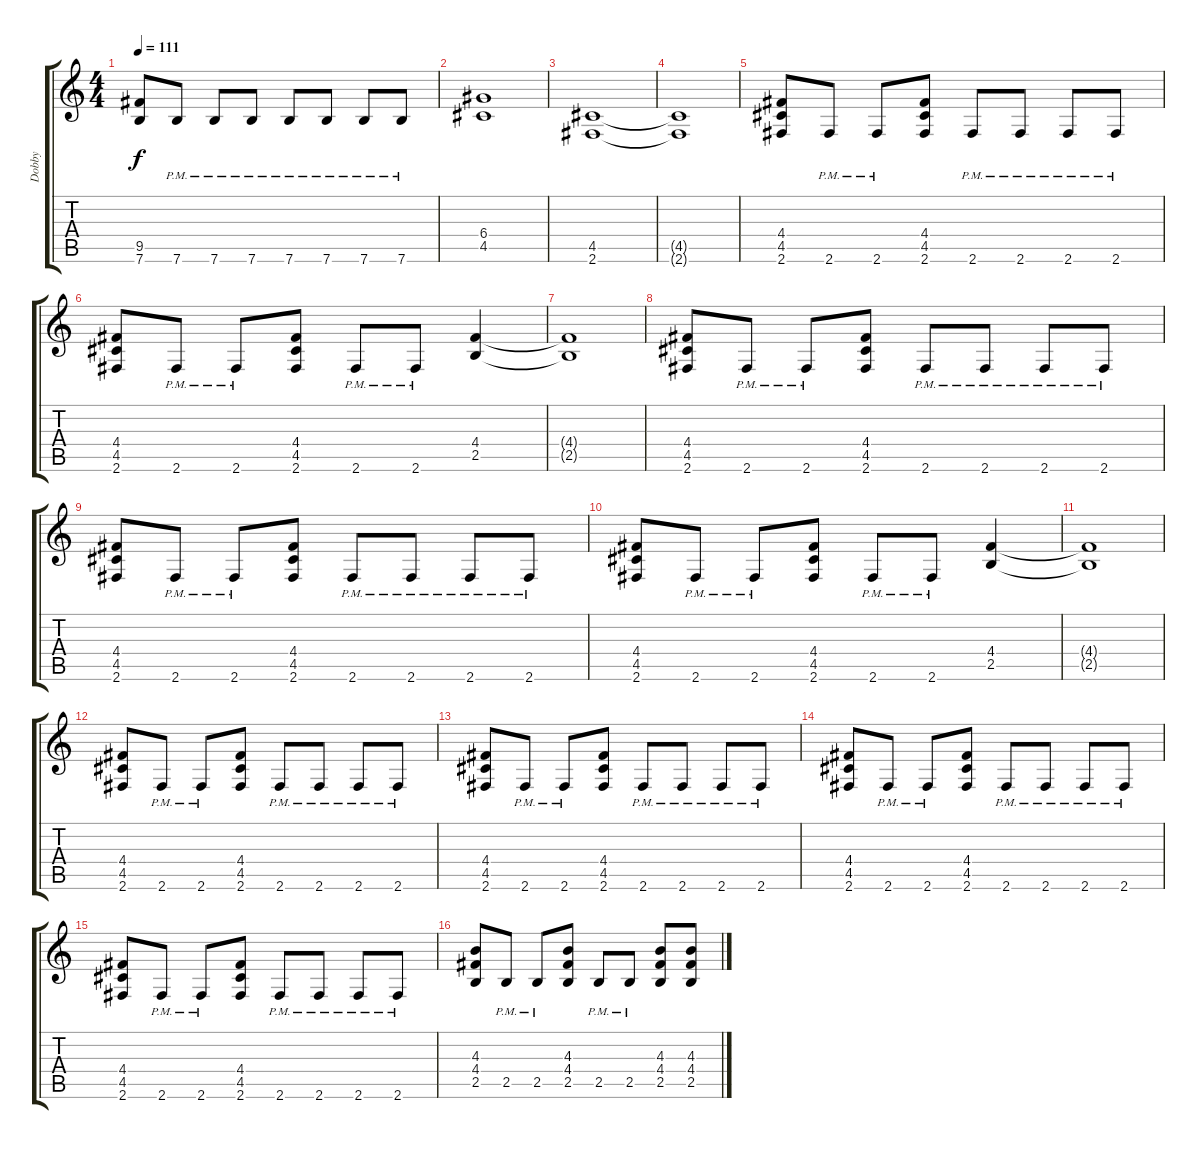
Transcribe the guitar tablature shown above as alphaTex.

\track ("Dobby" "Dobby") {instrument distortionguitar}
\staff {score tabs}
\tuning (E4 B3 G3 D3 A2 E2) {hide}
\ts (4 4)
\tempo 111
\clef g2
\ks c
(9.5 7.6).8{dy f} 7.6{pm}.8 7.6{pm}.8 7.6{pm}.8 7.6{pm}.8 7.6{pm}.8 7.6{pm}.8 7.6{pm}.8 |
(6.4 4.5).1 |
(4.5 2.6).1 |
(4.5{t} 2.6{t}).1 |
(4.4 4.5 2.6).8 2.6{pm}.8 2.6{pm}.8 (4.4 4.5 2.6).8 2.6{pm}.8 2.6{pm}.8 2.6{pm}.8 2.6{pm}.8 |
(4.4 4.5 2.6).8 2.6{pm}.8 2.6{pm}.8 (4.4 4.5 2.6).8 2.6{pm}.8 2.6{pm}.8 (4.4 2.5).4 |
(4.4{t} 2.5{t}).1 |
(4.4 4.5 2.6).8 2.6{pm}.8 2.6{pm}.8 (4.4 4.5 2.6).8 2.6{pm}.8 2.6{pm}.8 2.6{pm}.8 2.6{pm}.8 |
(4.4 4.5 2.6).8 2.6{pm}.8 2.6{pm}.8 (4.4 4.5 2.6).8 2.6{pm}.8 2.6{pm}.8 2.6{pm}.8 2.6{pm}.8 |
(4.4 4.5 2.6).8 2.6{pm}.8 2.6{pm}.8 (4.4 4.5 2.6).8 2.6{pm}.8 2.6{pm}.8 (4.4 2.5).4 |
(4.4{t} 2.5{t}).1 |
(4.4 4.5 2.6).8 2.6{pm}.8 2.6{pm}.8 (4.4 4.5 2.6).8 2.6{pm}.8 2.6{pm}.8 2.6{pm}.8 2.6{pm}.8 |
(4.4 4.5 2.6).8 2.6{pm}.8 2.6{pm}.8 (4.4 4.5 2.6).8 2.6{pm}.8 2.6{pm}.8 2.6{pm}.8 2.6{pm}.8 |
(4.4 4.5 2.6).8 2.6{pm}.8 2.6{pm}.8 (4.4 4.5 2.6).8 2.6{pm}.8 2.6{pm}.8 2.6{pm}.8 2.6{pm}.8 |
(4.4 4.5 2.6).8 2.6{pm}.8 2.6{pm}.8 (4.4 4.5 2.6).8 2.6{pm}.8 2.6{pm}.8 2.6{pm}.8 2.6{pm}.8 |
(4.3 4.4 2.5).8 2.5{pm}.8 2.5{pm}.8 (4.3 4.4 2.5).8 2.5{pm}.8 2.5{pm}.8 (4.3 4.4 2.5).8 (4.3 4.4 2.5).8
